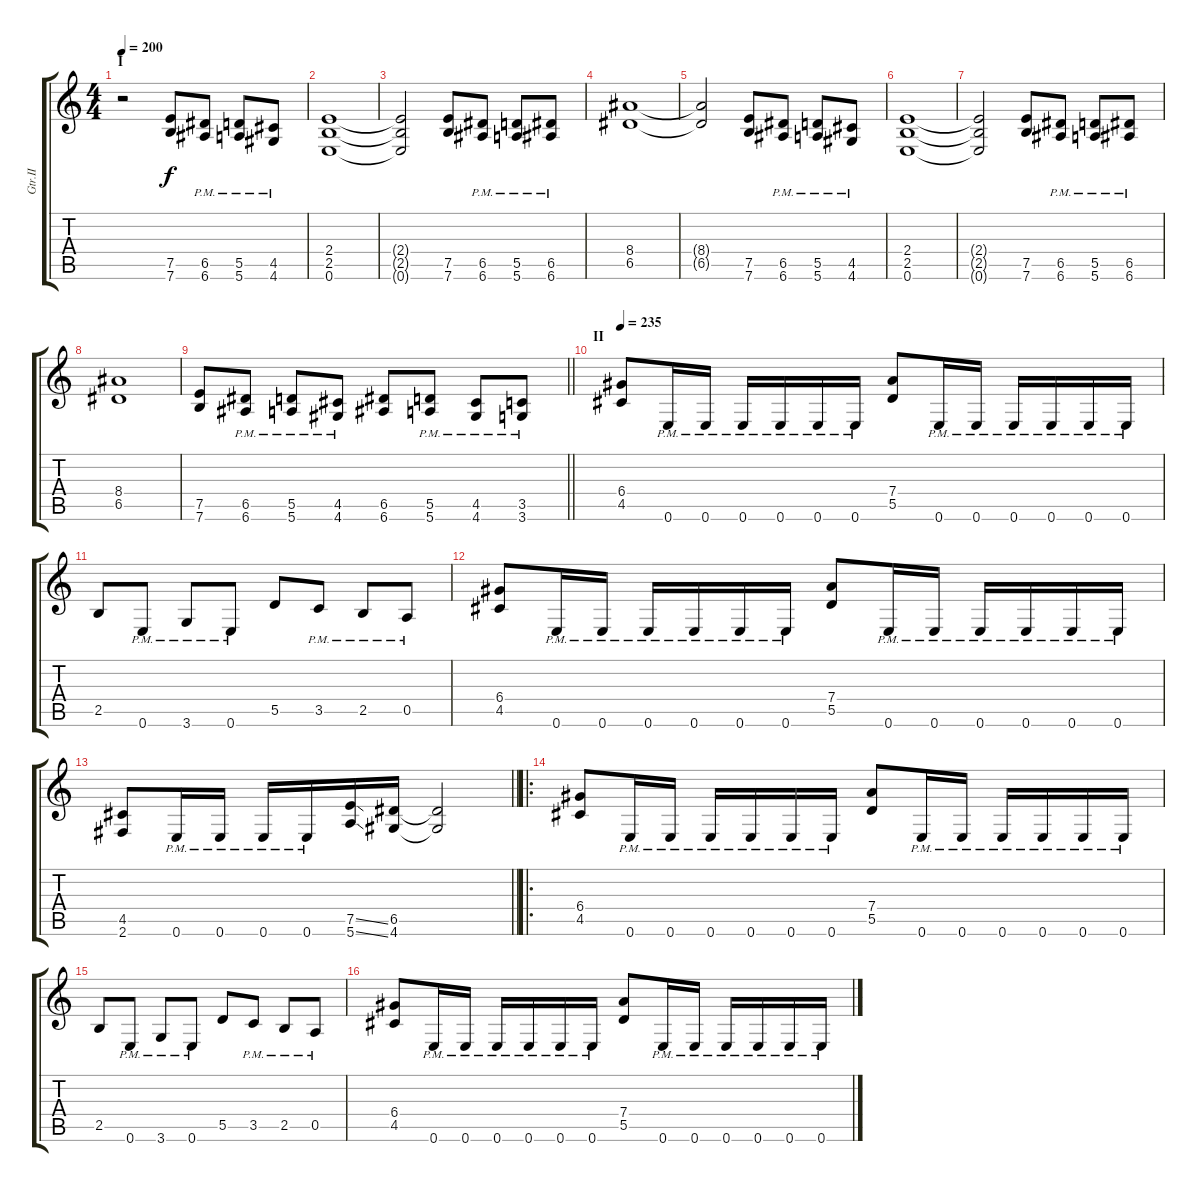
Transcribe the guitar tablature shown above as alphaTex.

\track ("Gtr.II" "Gtr.II") {instrument overdrivenguitar}
\staff {score tabs}
\tuning (E4 B3 G3 D3 A2 E2) {hide}
\ts (4 4)
\section ("" "I")
\tempo 200
\clef g2
\ks c
r.2{dy f instrument overdrivenguitar} (7.5 7.6).8 (6.5{pm} 6.6{pm}).8 (5.5{pm} 5.6{pm}).8 (4.5{pm} 4.6{pm}).8 |
(2.4 2.5 0.6).1 |
(2.4{t} 2.5{t} 0.6{t}).2 (7.5 7.6).8 (6.5{pm} 6.6{pm}).8 (5.5{pm} 5.6{pm}).8 (6.5{pm} 6.6{pm}).8 |
(8.4 6.5).1 |
(8.4{t} 6.5{t}).2 (7.5 7.6).8 (6.5{pm} 6.6{pm}).8 (5.5{pm} 5.6{pm}).8 (4.5{pm} 4.6{pm}).8 |
(2.4 2.5 0.6).1 |
(2.4{t} 2.5{t} 0.6{t}).2 (7.5 7.6).8 (6.5{pm} 6.6{pm}).8 (5.5{pm} 5.6{pm}).8 (6.5{pm} 6.6{pm}).8 |
(8.4 6.5).1 |
\barLineRight lightlight
(7.5 7.6).8 (6.5{pm} 6.6{pm}).8 (5.5{pm} 5.6{pm}).8 (4.5{pm} 4.6{pm}).8 (6.5 6.6).8 (5.5{pm} 5.6{pm}).8 (4.5{pm} 4.6{pm}).8 (3.5{pm} 3.6{pm}).8 |
\section ("" "II")
\tempo 235
(6.4 4.5).8 0.6{pm}.16 0.6{pm}.16 0.6{pm}.16 0.6{pm}.16 0.6{pm}.16 0.6{pm}.16 (7.4 5.5).8 0.6{pm}.16 0.6{pm}.16 0.6{pm}.16 0.6{pm}.16 0.6{pm}.16 0.6{pm}.16 |
2.5.8 0.6{pm}.8 3.6{pm}.8 0.6{pm}.8 5.5.8 3.5{pm}.8 2.5{pm}.8 0.5{pm}.8 |
(6.4 4.5).8 0.6{pm}.16 0.6{pm}.16 0.6{pm}.16 0.6{pm}.16 0.6{pm}.16 0.6{pm}.16 (7.4 5.5).8 0.6{pm}.16 0.6{pm}.16 0.6{pm}.16 0.6{pm}.16 0.6{pm}.16 0.6{pm}.16 |
\barLineRight lightlight
(4.5 2.6).8 0.6{pm}.16 0.6{pm}.16 0.6{pm}.16 0.6{pm}.16 (7.5{ss} 5.6{ss}).16 (6.5 4.6).16 (6.5{t} 4.6{t}).2 |
\ro
(6.4 4.5).8 0.6{pm}.16 0.6{pm}.16 0.6{pm}.16 0.6{pm}.16 0.6{pm}.16 0.6{pm}.16 (7.4 5.5).8 0.6{pm}.16 0.6{pm}.16 0.6{pm}.16 0.6{pm}.16 0.6{pm}.16 0.6{pm}.16 |
2.5.8 0.6{pm}.8 3.6{pm}.8 0.6{pm}.8 5.5.8 3.5{pm}.8 2.5{pm}.8 0.5{pm}.8 |
(6.4 4.5).8 0.6{pm}.16 0.6{pm}.16 0.6{pm}.16 0.6{pm}.16 0.6{pm}.16 0.6{pm}.16 (7.4 5.5).8 0.6{pm}.16 0.6{pm}.16 0.6{pm}.16 0.6{pm}.16 0.6{pm}.16 0.6{pm}.16
